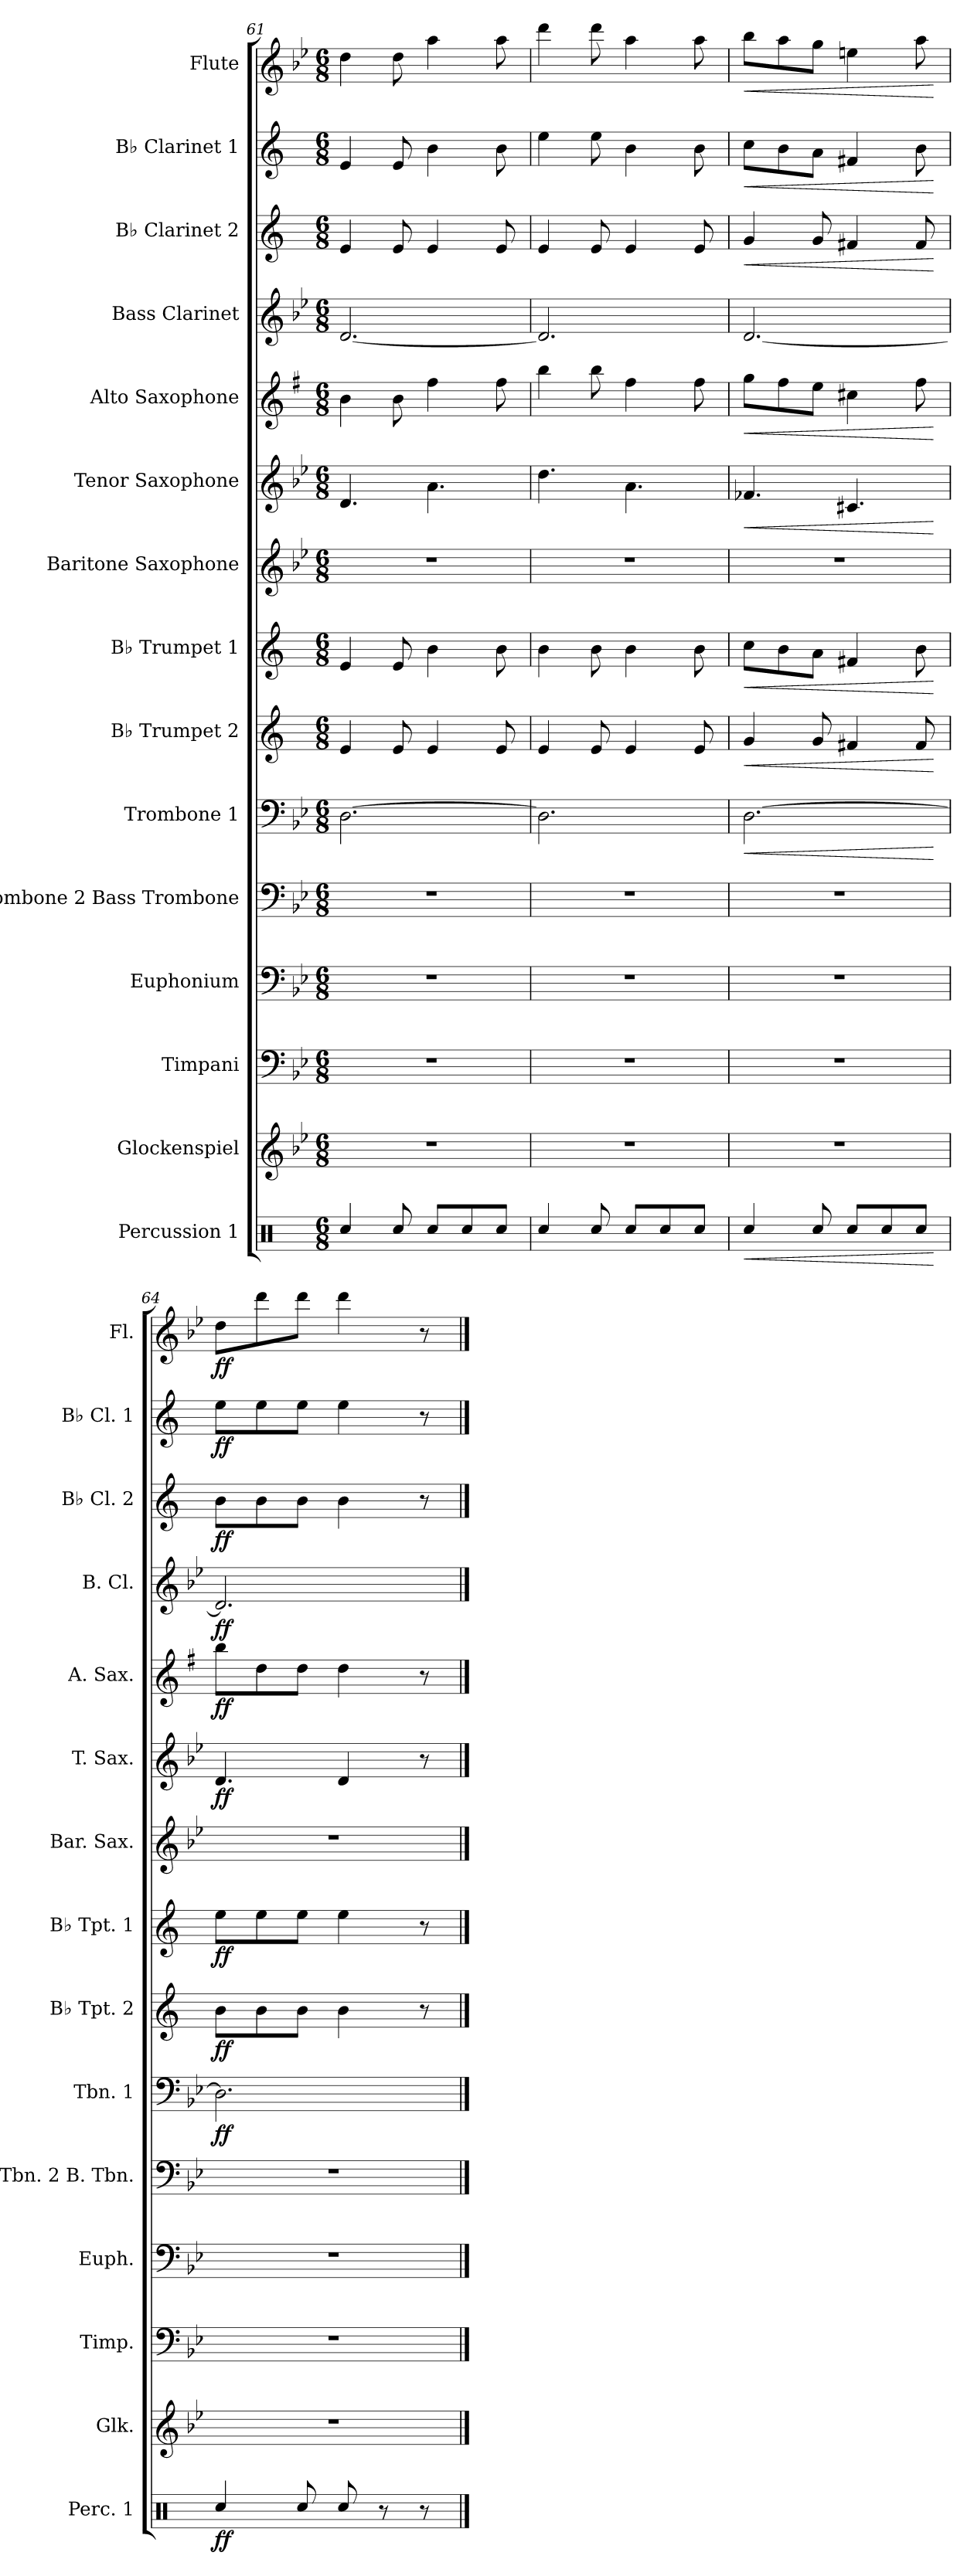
**kern	**dynam	**kern	**kern	**kern	**kern	**kern	**dynam	**kern	**dynam	**kern	**dynam	**kern	**kern	**dynam	**kern	**dynam	**kern	**dynam	**kern	**dynam	**kern	**dynam	**kern	**dynam
*part15	*part15	*part14	*part13	*part12	*part11	*part10	*part10	*part9	*part9	*part8	*part8	*part7	*part6	*part6	*part5	*part5	*part4	*part4	*part3	*part3	*part2	*part2	*part1	*part1
*staff15	*staff15	*staff14	*staff13	*staff12	*staff11	*staff10	*staff10	*staff9	*staff9	*staff8	*staff8	*staff7	*staff6	*staff6	*staff5	*staff5	*staff4	*staff4	*staff3	*staff3	*staff2	*staff2	*staff1	*staff1
*I"Percussion 1	*	*I"Glockenspiel	*I"Timpani	*I"Euphonium	*I"Trombone 2 Bass Trombone	*I"Trombone 1	*	*I"B♭ Trumpet 2	*	*I"B♭ Trumpet 1	*	*I"Baritone Saxophone	*I"Tenor Saxophone	*	*I"Alto Saxophone	*	*I"Bass Clarinet	*	*I"B♭ Clarinet 2	*	*I"B♭ Clarinet 1	*	*I"Flute	*
*I'Perc. 1	*	*I'Glk.	*I'Timp.	*I'Euph.	*I'Tbn. 2 B. Tbn.	*I'Tbn. 1	*	*I'B♭ Tpt. 2	*	*I'B♭ Tpt. 1	*	*I'Bar. Sax.	*I'T. Sax.	*	*I'A. Sax.	*	*I'B. Cl.	*	*I'B♭ Cl. 2	*	*I'B♭ Cl. 1	*	*I'Fl.	*
*clefX	*	*clefG2	*clefF4	*clefF4	*clefF4	*clefF4	*	*clefG2	*	*clefG2	*	*clefG2	*clefG2	*	*clefG2	*	*clefG2	*	*clefG2	*	*clefG2	*	*clefG2	*
*	*	*ITrd-14c-24	*	*	*	*	*	*ITrd1c2	*	*ITrd1c2	*	*ITrd12c21	*ITrd8c14	*	*ITrd5c9	*	*ITrd8c14	*	*ITrd1c2	*	*ITrd1c2	*	*	*
*k[]	*	*k[b-e-]	*k[b-e-]	*k[b-e-]	*k[b-e-]	*k[b-e-]	*	*k[b-e-]	*	*k[b-e-]	*	*k[b-e-]	*k[b-e-]	*	*k[b-e-]	*	*k[b-e-]	*	*k[b-e-]	*	*k[b-e-]	*	*k[b-e-]	*
*M6/8	*	*M6/8	*M6/8	*M6/8	*M6/8	*M6/8	*	*M6/8	*	*M6/8	*	*M6/8	*M6/8	*	*M6/8	*	*M6/8	*	*M6/8	*	*M6/8	*	*M6/8	*
=61	=61	=61	=61	=61	=61	=61	=61	=61	=61	=61	=61	=61	=61	=61	=61	=61	=61	=61	=61	=61	=61	=61	=61	=61
4Rcc/	.	2.r	2.r	2.r	2.r	[2.D\	.	4d/	.	4d/	.	2.r	4.D/	.	4d\	.	[2.D/	.	4d/	.	4d/	.	4dd\	.
8Rcc/	.	.	.	.	.	.	.	8d/	.	8d/	.	.	.	.	8d\	.	.	.	8d/	.	8d/	.	8dd\	.
8Rcc/L	.	.	.	.	.	.	.	4d/	.	4a\	.	.	4.A\	.	4a\	.	.	.	4d/	.	4a\	.	4aa\	.
8Rcc/	.	.	.	.	.	.	.	.	.	.	.	.	.	.	.	.	.	.	.	.	.	.	.	.
8Rcc/J	.	.	.	.	.	.	.	8d/	.	8a\	.	.	.	.	8a\	.	.	.	8d/	.	8a\	.	8aa\	.
=62	=62	=62	=62	=62	=62	=62	=62	=62	=62	=62	=62	=62	=62	=62	=62	=62	=62	=62	=62	=62	=62	=62	=62	=62
4Rcc/	.	2.r	2.r	2.r	2.r	2.D\]	.	4d/	.	4a\	.	2.r	4.d\	.	4dd\	.	2.D/]	.	4d/	.	4dd\	.	4ddd\	.
8Rcc/	.	.	.	.	.	.	.	8d/	.	8a\	.	.	.	.	8dd\	.	.	.	8d/	.	8dd\	.	8ddd\	.
8Rcc/L	.	.	.	.	.	.	.	4d/	.	4a\	.	.	4.A\	.	4a\	.	.	.	4d/	.	4a\	.	4aa\	.
8Rcc/	.	.	.	.	.	.	.	.	.	.	.	.	.	.	.	.	.	.	.	.	.	.	.	.
8Rcc/J	.	.	.	.	.	.	.	8d/	.	8a\	.	.	.	.	8a\	.	.	.	8d/	.	8a\	.	8aa\	.
=63	=63	=63	=63	=63	=63	=63	=63	=63	=63	=63	=63	=63	=63	=63	=63	=63	=63	=63	=63	=63	=63	=63	=63	=63
!	!LO:HP:b	!	!	!	!	!	!LO:HP:b	!	!LO:HP:b	!	!LO:HP:b	!	!	!LO:HP:b	!	!LO:HP:b	!	!	!	!LO:HP:b	!	!LO:HP:b	!	!LO:HP:b
4Rcc/	<	2.r	2.r	2.r	2.r	[2.D\	<	4f/	<	8b-\L	<	2.r	4.F-X/	<	8b-\L	<	[2.D/	.	4f/	<	8b-\L	<	8bb-\L	<
.	.	.	.	.	.	.	.	.	.	8a\	.	.	.	.	8a\	.	.	.	.	.	8a\	.	8aa\	.
8Rcc/	.	.	.	.	.	.	.	8f/	.	8g\J	.	.	.	.	8g\J	.	.	.	8f/	.	8g\J	.	8gg\J	.
8Rcc/L	.	.	.	.	.	.	.	4en/	.	4en/	.	.	4.C#X/	.	4en\	.	.	.	4en/	.	4en/	.	4een\	.
8Rcc/	.	.	.	.	.	.	.	.	.	.	.	.	.	.	.	.	.	.	.	.	.	.	.	.
8Rcc/J	.	.	.	.	.	.	.	8e/	.	8a\	.	.	.	.	8a\	.	.	.	8e/	.	8a\	.	8aa\	.
.	[	.	.	.	.	.	[	.	[	.	[	.	.	[	.	[	.	.	.	[	.	[	.	[
=64	=64	=64	=64	=64	=64	=64	=64	=64	=64	=64	=64	=64	=64	=64	=64	=64	=64	=64	=64	=64	=64	=64	=64	=64
!	!LO:DY:b	!	!	!	!	!	!LO:DY:b	!	!LO:DY:b	!	!LO:DY:b	!	!	!LO:DY:b	!	!LO:DY:b	!	!LO:DY:b	!	!LO:DY:b	!	!LO:DY:b	!	!LO:DY:b
4Rcc/	ff	2.r	2.r	2.r	2.r	2.D\]	ff	8a\L	ff	8dd\L	ff	2.r	4.D/	ff	8dd\L	ff	2.D/]	ff	8a\L	ff	8dd\L	ff	8dd\L	ff
.	.	.	.	.	.	.	.	8a\	.	8dd\	.	.	.	.	8f\	.	.	.	8a\	.	8dd\	.	8ddd\	.
8Rcc/	.	.	.	.	.	.	.	8a\J	.	8dd\J	.	.	.	.	8f\J	.	.	.	8a\J	.	8dd\J	.	8ddd\J	.
8Rcc/	.	.	.	.	.	.	.	4a\	.	4dd\	.	.	4D/	.	4f\	.	.	.	4a\	.	4dd\	.	4ddd\	.
8r	.	.	.	.	.	.	.	.	.	.	.	.	.	.	.	.	.	.	.	.	.	.	.	.
8r	.	.	.	.	.	.	.	8r	.	8r	.	.	8r	.	8r	.	.	.	8r	.	8r	.	8r	.
==	==	==	==	==	==	==	==	==	==	==	==	==	==	==	==	==	==	==	==	==	==	==	==	==
*-	*-	*-	*-	*-	*-	*-	*-	*-	*-	*-	*-	*-	*-	*-	*-	*-	*-	*-	*-	*-	*-	*-	*-	*-
